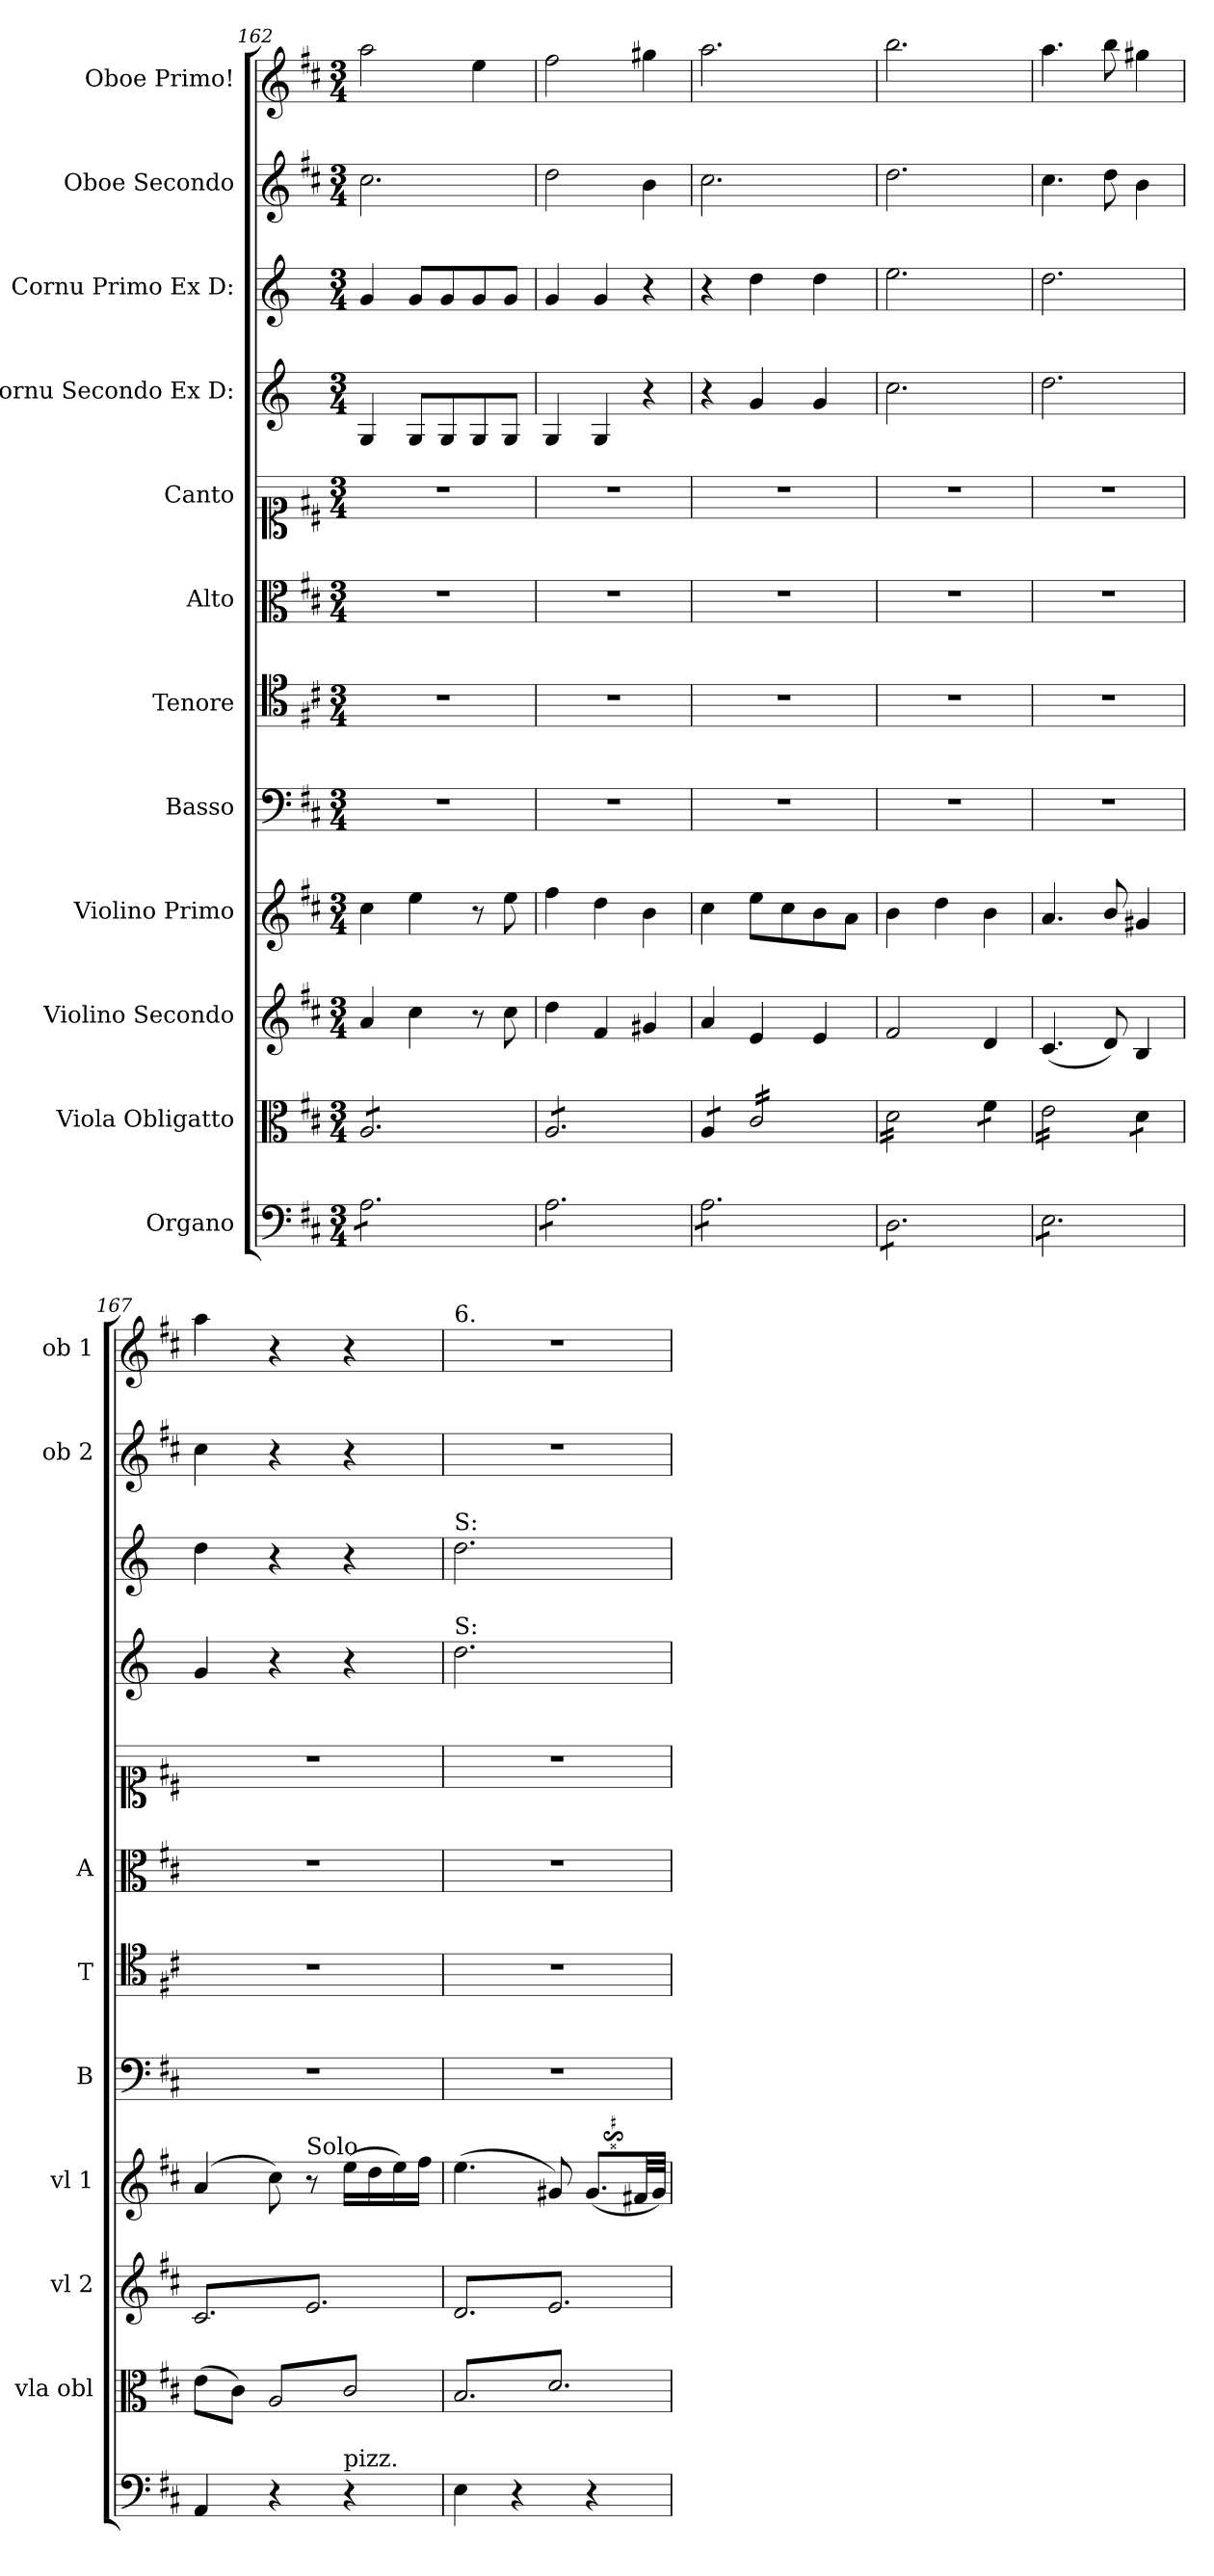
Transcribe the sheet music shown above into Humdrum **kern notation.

**kern	**kern	**dynam	**kern	**dynam	**kern	**kern	**kern	**kern	**kern	**kern	**dynam	**kern	**dynam	**kern	**kern
*part12	*part11	*part11	*part10	*part10	*part9	*part8	*part7	*part6	*part5	*part4	*part4	*part3	*part3	*part2	*part1
*staff12	*staff11	*staff11	*staff10	*staff10	*staff9	*staff8	*staff7	*staff6	*staff5	*staff4	*staff4	*staff3	*staff3	*staff2	*staff1
*I"Organo	*I"Viola Obligatto	*	*I"Violino Secondo	*	*I"Violino Primo	*I"Basso	*I"Tenore	*I"Alto	*I"Canto	*I"Cornu Secondo Ex D:	*	*I"Cornu Primo Ex D:	*	*I"Oboe Secondo	*I"Oboe Primo!
*	*I'vla obl	*	*I'vl 2	*	*I'vl 1	*I'B	*I'T	*I'A	*	*	*	*	*	*I'ob 2	*I'ob 1
*clefF4	*clefC3	*	*clefG2	*	*clefG2	*clefF4	*clefC4	*clefC3	*clefC1	*clefG2	*	*clefG2	*	*clefG2	*clefG2
*	*	*	*	*	*	*	*	*	*	*ITrd-1c-2	*	*ITrd-1c-2	*	*	*
*k[f#c#]	*k[f#c#]	*	*k[f#c#]	*	*k[f#c#]	*k[f#c#]	*k[f#c#]	*k[f#c#]	*k[f#c#]	*k[f#c#]	*	*k[f#c#]	*	*k[f#c#]	*k[f#c#]
*D:	*D:	*	*D:	*	*D:	*D:	*D:	*D:	*D:	*	*	*	*	*D:	*D:
*M3/4	*M3/4	*	*M3/4	*	*M3/4	*M3/4	*M3/4	*M3/4	*M3/4	*M3/4	*	*M3/4	*	*M3/4	*M3/4
=162	=162	=162	=162	=162	=162	=162	=162	=162	=162	=162	=162	=162	=162	=162	=162
*tremolo	*	*	*	*	*	*	*	*	*	*	*	*	*	*	*
*	*tremolo	*	*	*	*	*	*	*	*	*	*	*	*	*	*
8A\L	8A/L	.	4a/	.	4cc#\	2.r	2.r	2.r	2.r	4A/	.	4a/	.	2.cc#\	2aa\
8A\	8A/	.	.	.	.	.	.	.	.	.	.	.	.	.	.
8A\	8A/	.	4cc#\	.	4ee\	.	.	.	.	8A/L	.	8a/L	.	.	.
8A\	8A/	.	.	.	.	.	.	.	.	8A/	.	8a/	.	.	.
8A\	8A/	.	8r	.	8r	.	.	.	.	8A/	.	8a/	.	.	4ee\
8A\J	8A/J	.	8cc#\	.	8ee\	.	.	.	.	8A/J	.	8a/J	.	.	.
=163	=163	=163	=163	=163	=163	=163	=163	=163	=163	=163	=163	=163	=163	=163	=163
8A\L	8A/L	.	4dd\	.	4ff#\	2.r	2.r	2.r	2.r	4A/	.	4a/	.	2dd\	2ff#\
8A\	8A/	.	.	.	.	.	.	.	.	.	.	.	.	.	.
8A\	8A/	.	4f#/	.	4dd\	.	.	.	.	4A/	.	4a/	.	.	.
8A\	8A/	.	.	.	.	.	.	.	.	.	.	.	.	.	.
8A\	8A/	.	4g#X/	.	4b\	.	.	.	.	4r	.	4r	.	4b\	4gg#X\
8A\J	8A/J	.	.	.	.	.	.	.	.	.	.	.	.	.	.
=164	=164	=164	=164	=164	=164	=164	=164	=164	=164	=164	=164	=164	=164	=164	=164
8A\L	8A/L	.	4a/	.	4cc#\	2.r	2.r	2.r	2.r	4r	.	4r	.	2.cc#\	2.aa\
8A\	8A/J	.	.	.	.	.	.	.	.	.	.	.	.	.	.
8A\	16c#/LL	.	4e/	.	8ee\L	.	.	.	.	4a/	.	4ee\	.	.	.
.	16c#/	.	.	.	.	.	.	.	.	.	.	.	.	.	.
8A\	16c#/	.	.	.	8cc#\	.	.	.	.	.	.	.	.	.	.
.	16c#/	.	.	.	.	.	.	.	.	.	.	.	.	.	.
8A\	16c#/	.	4e/	.	8b\	.	.	.	.	4a/	.	4ee\	.	.	.
.	16c#/	.	.	.	.	.	.	.	.	.	.	.	.	.	.
8A\J	16c#/	.	.	.	8a\J	.	.	.	.	.	.	.	.	.	.
.	16c#/JJ	.	.	.	.	.	.	.	.	.	.	.	.	.	.
=165	=165	=165	=165	=165	=165	=165	=165	=165	=165	=165	=165	=165	=165	=165	=165
8D\L	16d\LL	.	2f#/	.	4b\	2.r	2.r	2.r	2.r	2.dd\	.	2.ff#\	.	2.dd\	2.bb\
.	16d\	.	.	.	.	.	.	.	.	.	.	.	.	.	.
8D\	16d\	.	.	.	.	.	.	.	.	.	.	.	.	.	.
.	16d\	.	.	.	.	.	.	.	.	.	.	.	.	.	.
8D\	16d\	.	.	.	4dd\	.	.	.	.	.	.	.	.	.	.
.	16d\	.	.	.	.	.	.	.	.	.	.	.	.	.	.
8D\	16d\	.	.	.	.	.	.	.	.	.	.	.	.	.	.
.	16d\JJ	.	.	.	.	.	.	.	.	.	.	.	.	.	.
8D\	8f#\L	.	4d/	.	4b\	.	.	.	.	.	.	.	.	.	.
8D\J	8f#\J	.	.	.	.	.	.	.	.	.	.	.	.	.	.
=166	=166	=166	=166	=166	=166	=166	=166	=166	=166	=166	=166	=166	=166	=166	=166
8E\L	16e\LL	.	(4.c#/	.	4.a/	2.r	2.r	2.r	2.r	2.ee\	.	2.ee\	.	4.cc#\	4.aa\
.	16e\	.	.	.	.	.	.	.	.	.	.	.	.	.	.
8E\	16e\	.	.	.	.	.	.	.	.	.	.	.	.	.	.
.	16e\	.	.	.	.	.	.	.	.	.	.	.	.	.	.
8E\	16e\	.	.	.	.	.	.	.	.	.	.	.	.	.	.
.	16e\	.	.	.	.	.	.	.	.	.	.	.	.	.	.
8E\	16e\	.	8d/)	.	8b/	.	.	.	.	.	.	.	.	8dd\	8bb\
.	16e\JJ	.	.	.	.	.	.	.	.	.	.	.	.	.	.
8E\	8d\L	.	4B/	.	4g#X/	.	.	.	.	.	.	.	.	4b\	4gg#X\
8E\J	8d\J	.	.	.	.	.	.	.	.	.	.	.	.	.	.
*	*Xtremolo	*	*	*	*	*	*	*	*	*	*	*	*	*	*
*Xtremolo	*	*	*	*	*	*	*	*	*	*	*	*	*	*	*
=167	=167	=167	=167	=167	=167	=167	=167	=167	=167	=167	=167	=167	=167	=167	=167
!	!	!LO:DY:a	!	!LO:DY:a	!	!	!	!	!	!	!	!	!	!	!
*	*	*	*tremolo	*	*	*	*	*	*	*	*	*	*	*	*
4AA/	(8e\L	p&colon;	8c#/L	p&colon;	(4a/	2.r	2.r	2.r	2.r	4a/	.	4ee\	.	4cc#\	4aa\
.	8c#\J)	.	8e/	.	.	.	.	.	.	.	.	.	.	.	.
*	*tremolo	*	*	*	*	*	*	*	*	*	*	*	*	*	*
4r	8A/L	.	8c#/	.	8cc#\)	.	.	.	.	4r	.	4r	.	4r	4r
!	!	!	!	!	!LO:TX:a:t=Solo	!	!	!	!	!	!	!	!	!	!
.	8c#/	.	8e/	.	8r	.	.	.	.	.	.	.	.	.	.
!LO:TX:a:t=pizz.	!	!	!	!	!	!	!	!	!	!	!	!	!	!	!
4r	8A/	.	8c#/	.	(16ee\LL	.	.	.	.	4r	.	4r	.	4r	4r
.	.	.	.	.	16dd\	.	.	.	.	.	.	.	.	.	.
.	8c#/J	.	8e/J	.	16ee\)	.	.	.	.	.	.	.	.	.	.
.	.	.	.	.	16ff#\JJ	.	.	.	.	.	.	.	.	.	.
=168	=168	=168	=168	=168	=168	=168	=168	=168	=168	=168	=168	=168	=168	=168	=168
!	!	!	!	!	!	!	!	!	!	!	!	!	!	!	!LO:TX:a:t=6.
!	!	!	!	!	!	!	!	!	!	!	!	!LO:TX:a:t=S&colon;	!	!	!
!	!	!	!	!	!	!	!	!	!	!LO:TX:a:t=S&colon;	!	!	!	!	!
!	!	!	!	!	!	!	!	!	!	!	!LO:DY:a	!	!LO:DY:a	!	!
4E\	8B/L	.	8d/L	.	(4.ee\	2.r	2.r	2.r	2.r	2.ee\	f&colon; p&colon;	2.ee\	p&colon; f&colon;	2.r	2.r
.	8d/	.	8e/	.	.	.	.	.	.	.	.	.	.	.	.
4r	8B/	.	8d/	.	.	.	.	.	.	.	.	.	.	.	.
.	8d/	.	8e/	.	8g#X/)	.	.	.	.	.	.	.	.	.	.
4r	8B/	.	8d/	.	(8.g#$sS/L	.	.	.	.	.	.	.	.	.	.
.	8d/J	.	8e/J	.	.	.	.	.	.	.	.	.	.	.	.
*	*	*	*Xtremolo	*	*	*	*	*	*	*	*	*	*	*	*
*	*Xtremolo	*	*	*	*	*	*	*	*	*	*	*	*	*	*
.	.	.	.	.	32f#/LL	.	.	.	.	.	.	.	.	.	.
.	.	.	.	.	32g#/JJJ)	.	.	.	.	.	.	.	.	.	.
.	.	.	.	.	.	.	.	.	.	.	.	.	.	.	.
.	.	.	.	.	.	.	.	.	.	.	.	.	.	.	.
.	.	.	.	.	.	.	.	.	.	.	.	.	.	.	.
=	=	=	=	=	=	=	=	=	=	=	=	=	=	=	=
*-	*-	*-	*-	*-	*-	*-	*-	*-	*-	*-	*-	*-	*-	*-	*-
